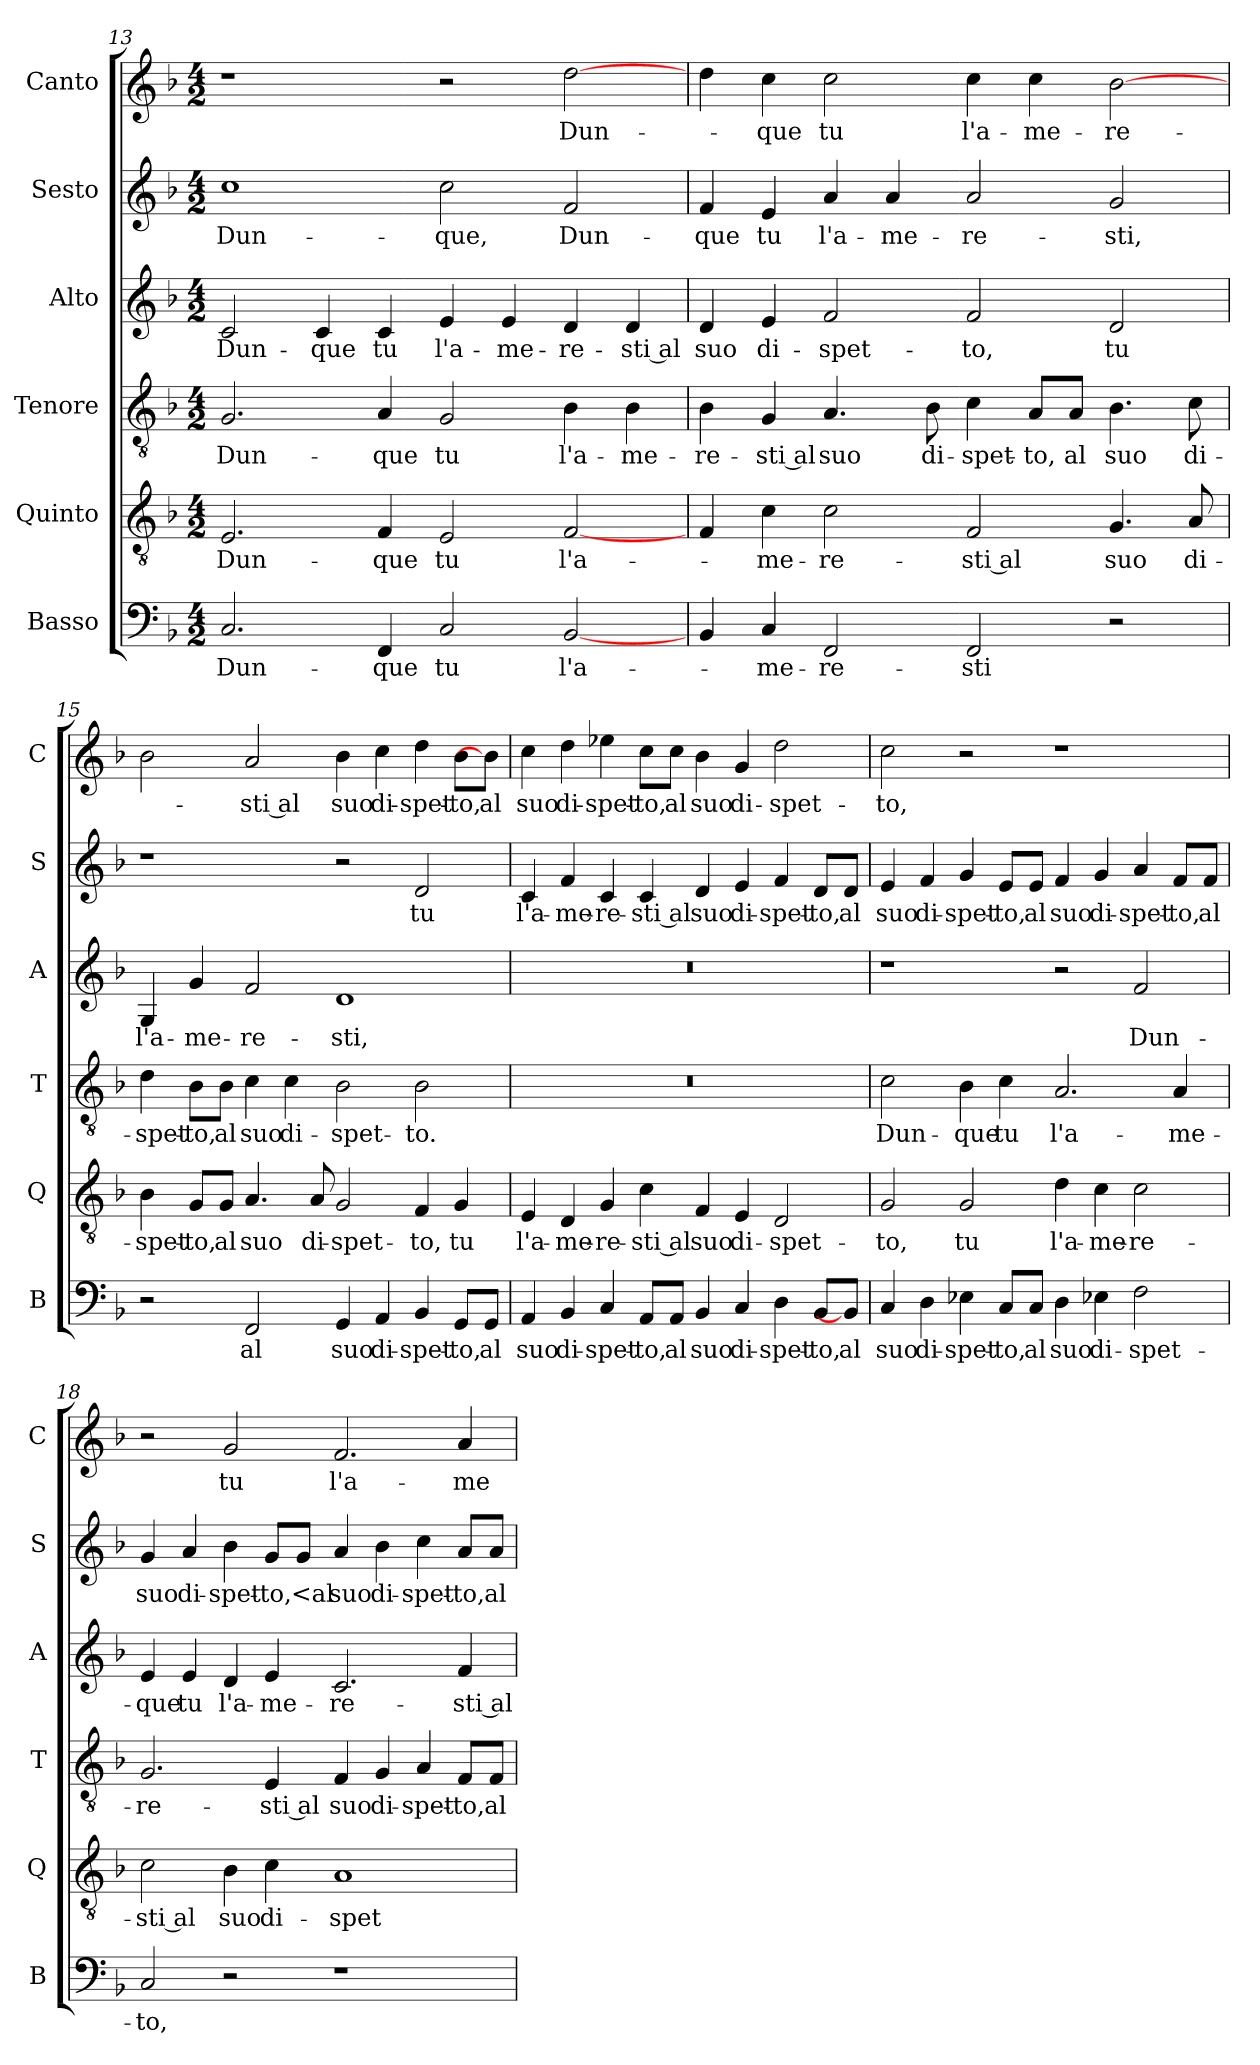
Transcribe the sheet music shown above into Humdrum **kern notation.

**kern	**text	**kern	**text	**kern	**text	**kern	**text	**kern	**text	**kern	**text
*part6	*part6	*part5	*part5	*part4	*part4	*part3	*part3	*part2	*part2	*part1	*part1
*staff6	*staff6	*staff5	*staff5	*staff4	*staff4	*staff3	*staff3	*staff2	*staff2	*staff1	*staff1
*I"Basso	*	*I"Quinto	*	*I"Tenore	*	*I"Alto	*	*I"Sesto	*	*I"Canto	*
*I'B	*	*I'Q	*	*I'T	*	*I'A	*	*I'S	*	*I'C	*
*clefF4	*	*clefGv2	*	*clefGv2	*	*clefG2	*	*clefG2	*	*clefG2	*
*k[b-]	*	*k[b-]	*	*k[b-]	*	*k[b-]	*	*k[b-]	*	*k[b-]	*
*d:	*	*d:	*	*d:	*	*d:	*	*d:	*	*d:	*
*M4/2	*	*M4/2	*	*M4/2	*	*M4/2	*	*M4/2	*	*M4/2	*
=13	=13	=13	=13	=13	=13	=13	=13	=13	=13	=13	=13
2.C	Dun-	2.E	Dun-	2.G	Dun-	2c	Dun-	1cc	Dun-	1r	.
.	.	.	.	.	.	4c	-que	.	.	.	.
4FF	-que	4F	-que	4A	-que	4c	tu	.	.	.	.
2C	tu	2E	tu	2G	tu	4e	l'a-	2cc	-que,	2r	.
.	.	.	.	.	.	4e	-me-	.	.	.	.
[2BB-	l'a-	[2F	l'a-	4B-	l'a-	4d	-re-	2f	Dun-	[2dd	Dun-
.	.	.	.	4B-	-me-	4d	-sti al	.	.	.	.
=14	=14	=14	=14	=14	=14	=14	=14	=14	=14	=14	=14
4BB-	.	4F	.	4B-	-re-	4d	suo	4f	-que	4dd	.
4C	-me-	4c	-me-	4G	-sti al	4e	di-	4e	tu	4cc	-que
2FF	-re-	2c	-re-	4.A	suo	2f	-spet-	4a	l'a-	2cc	tu
.	.	.	.	.	.	.	.	4a	-me-	.	.
.	.	.	.	8B-	di-	.	.	.	.	.	.
2FF	-sti	2F	-sti al	4c	-spet-	2f	-to,	2a	-re-	4cc	l'a-
.	.	.	.	8AL	-to,	.	.	.	.	4cc	-me-
.	.	.	.	8AJ	al	.	.	.	.	.	.
2r	.	4.G	suo	4.B-	suo	2d	tu	2g	-sti,	[2b-	-re-
.	.	8A	di-	8c	di-	.	.	.	.	.	.
=15	=15	=15	=15	=15	=15	=15	=15	=15	=15	=15	=15
2r	.	4B-	-spet-	4d	-spet-	4G	l'a-	1r	.	2b-	.
.	.	8GL	-to,	8B-L	-to,	4g	-me-	.	.	.	.
.	.	8GJ	al	8B-J	al	.	.	.	.	.	.
2FF	al	4.A	suo	4c	suo	2f	-re-	.	.	2a	-sti al
.	.	.	.	4c	di-	.	.	.	.	.	.
.	.	8A	di-	.	.	.	.	.	.	.	.
4GG	suo	2G	-spet-	2B-	-spet-	1d	-sti,	2r	.	4b-	suo
4AA	di-	.	.	.	.	.	.	.	.	4cc	di-
4BB-	-spet-	4F	-to,	2B-	-to.	.	.	2d	tu	4dd	-spet-
8GGL	-to,	4G	tu	.	.	.	.	.	.	8b-L	-to,
8GGJ	al	.	.	.	.	.	.	.	.	8b-J]	al
=16	=16	=16	=16	=16	=16	=16	=16	=16	=16	=16	=16
4AA	suo	4E	l'a-	0r	.	0r	.	4c	l'a-	4cc	suo
4BB-	di-	4D	-me-	.	.	.	.	4f	-me-	4dd	di-
4C	-spet-	4G	-re-	.	.	.	.	4c	-re-	4ee-X	-spet-
8AAL	-to,	4c	-sti al	.	.	.	.	4c	-sti al	8ccL	-to,
8AAJ	al	.	.	.	.	.	.	.	.	8ccJ	al
4BB-	suo	4F	suo	.	.	.	.	4d	suo	4b-	suo
4C	di-	4E	di-	.	.	.	.	4e	di-	4g	di-
4D	-spet-	2D	-spet-	.	.	.	.	4f	-spet-	2dd	-spet-
8BB-L	-to,	.	.	.	.	.	.	8dL	-to,	.	.
8BB-J]	al	.	.	.	.	.	.	8dJ	al	.	.
=17	=17	=17	=17	=17	=17	=17	=17	=17	=17	=17	=17
4C	suo	2G	-to,	2c	Dun-	1r	.	4e	suo	2cc	-to,
4D	di-	.	.	.	.	.	.	4f	di-	.	.
4E-X	-spet-	2G	tu	4B-	-que	.	.	4g	-spet-	2r	.
8CL	-to,	.	.	4c	tu	.	.	8eL	-to,	.	.
8CJ	al	.	.	.	.	.	.	8eJ	al	.	.
4D	suo	4d	l'a-	2.A	l'a-	2r	.	4f	suo	1r	.
4E-X	di-	4c	-me-	.	.	.	.	4g	di-	.	.
2F	-spet-	2c	-re-	.	.	2f	Dun-	4a	-spet-	.	.
.	.	.	.	4A	-me-	.	.	8fL	-to,	.	.
.	.	.	.	.	.	.	.	8fJ	al	.	.
=18	=18	=18	=18	=18	=18	=18	=18	=18	=18	=18	=18
2C	-to,	2c	-sti al	2.G	-re-	4e	-que	4g	suo	2r	.
.	.	.	.	.	.	4e	tu	4a	di-	.	.
2r	.	4B-	suo	.	.	4d	l'a-	4b-	-spet-	2g	tu
.	.	4c	di-	4E	-sti al	4e	-me-	8gL	-to,	.	.
.	.	.	.	.	.	.	.	8gJ	<al	.	.
1r	.	1A	-spet-	4F	suo	2.c	-re-	4a	suo	2.f	l'a-
.	.	.	.	4G	di-	.	.	4b-	di-	.	.
.	.	.	.	4A	-spet-	.	.	4cc	-spet-	.	.
.	.	.	.	8FL	-to,	4f	-sti al	8aL	-to,	4a	-me-
.	.	.	.	8FJ	al	.	.	8aJ	al	.	.
=	=	=	=	=	=	=	=	=	=	=	=
*-	*-	*-	*-	*-	*-	*-	*-	*-	*-	*-	*-
